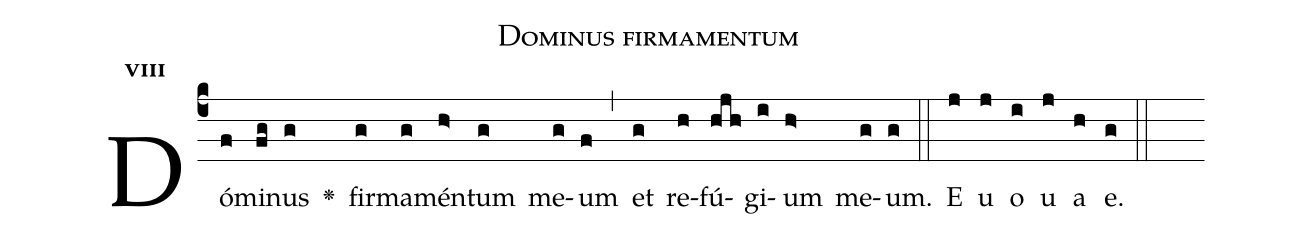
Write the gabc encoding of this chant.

name:Dominus firmamentum;
office-part:Antiphona;
mode:8;
%%
initial-style: 1;
name: Dominus firmamentum;
book: CAO 2407;
occasion: Psalterium Hebdomada I Feria V;
office-part: Officium Lectionis Ant 1;
user-notes: ;
commentary: ;
annotation: 8g;
centering-scheme: english;
fontsize: 12;
font: OFLSortsMillGoudy;
height: 11;
width: 4.5;
%%
(c4)Dó(f)mi(fg)nus(g) <v>\greheightstar</v>() fir(g)ma(g)mén(h>)tum(g) me(g)um(f) (,) et(g) re(h)fú(hjh)gi(i)um(h>) me(g)um.(g) (::)
E(j) u(j) o(i) u(j) a(h) e.(g) (::)
